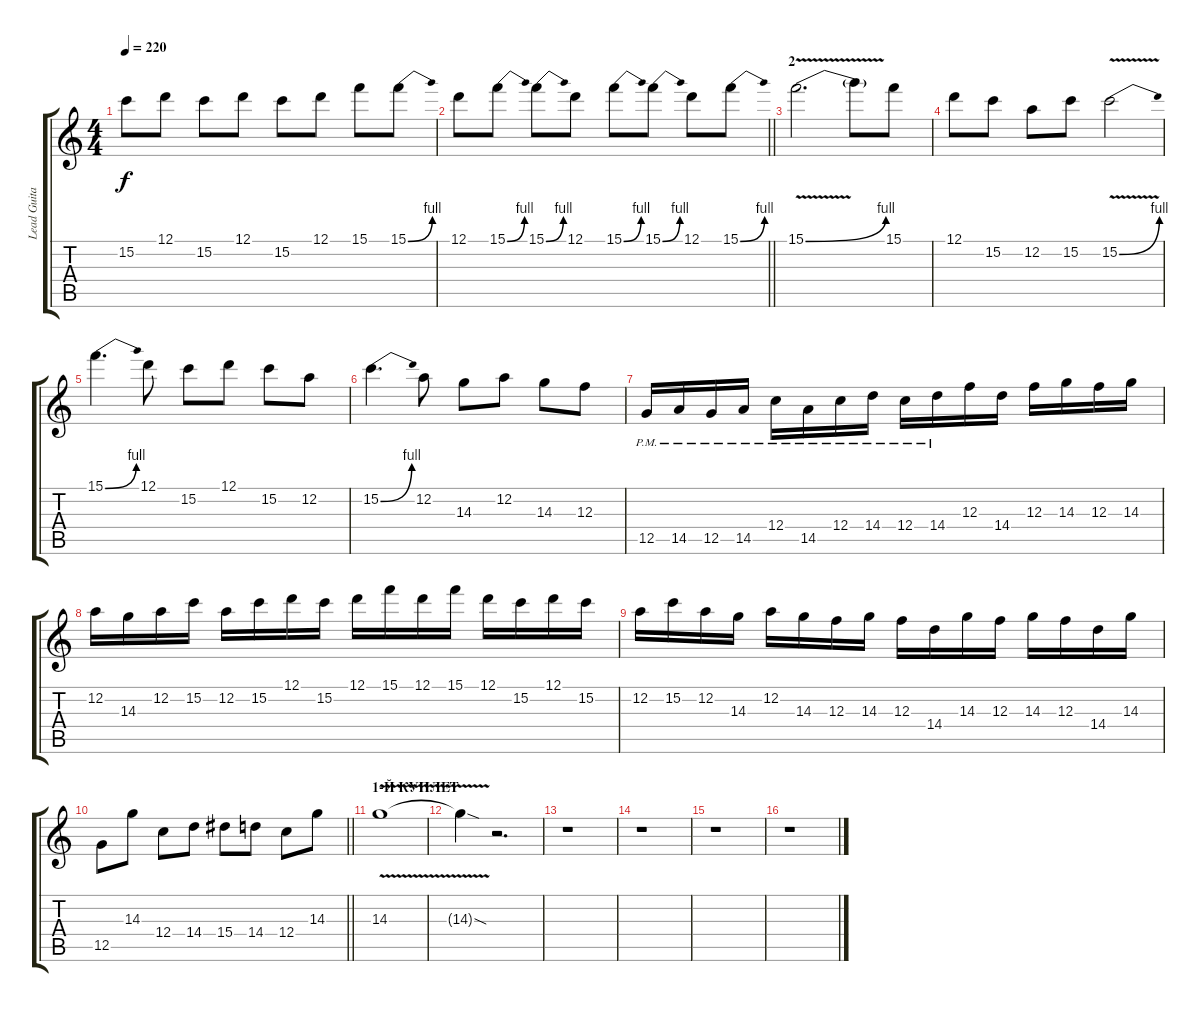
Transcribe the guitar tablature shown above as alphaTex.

\track ("Lead Guitar" "Lead Guita") {instrument distortionguitar}
\staff {score tabs}
\tuning (D4 A3 F3 C3 G2 D2) {hide}
\ts (4 4)
\tempo 220
\clef g2
\ks c
15.2.8{dy f} 12.1.8 15.2.8 12.1.8 15.2.8 12.1.8 15.1.8 15.1{be (bend 0 0 60 4)}.8 |
\barLineRight lightlight
12.1.8 15.1{be (bend 0 0 60 4)}.8 15.1{be (bend 0 0 60 4)}.8 12.1.8 15.1{be (bend 0 0 60 4)}.8 15.1{be (bend 0 0 60 4)}.8 12.1.8 15.1{be (bend 0 0 60 4)}.8 |
\section ("" "2")
15.1{be (bend 0 0 60 4) v}.2{d} 15.1{t}.8 15.1.8 |
12.1.8 15.2.8 12.2.8 15.2.8 15.2{be (bend 0 0 60 4) v}.2 |
15.1{be (bend 0 0 60 4)}.4{d} 12.1.8 15.2.8 12.1.8 15.2.8 12.2.8 |
15.2{be (bend 0 0 60 4)}.4{d} 12.2.8 14.3.8 12.2.8 14.3.8 12.3.8 |
12.5{pm}.16 14.5{pm}.16 12.5{pm}.16 14.5{pm}.16 12.4{pm}.16 14.5{pm}.16 12.4{pm}.16 14.4{pm}.16 12.4{pm}.16 14.4{pm}.16 12.3.16 14.4.16 12.3.16 14.3.16 12.3.16 14.3.16 |
12.2.16 14.3.16 12.2.16 15.2.16 12.2.16 15.2.16 12.1.16 15.2.16 12.1.16 15.1.16 12.1.16 15.1.16 12.1.16 15.2.16 12.1.16 15.2.16 |
12.2.16 15.2.16 12.2.16 14.3.16 12.2.16 14.3.16 12.3.16 14.3.16 12.3.16 14.4.16 14.3.16 12.3.16 14.3.16 12.3.16 14.4.16 14.3.16 |
\barLineRight lightlight
12.5.8 14.3.8 12.4.8 14.4.8 15.4.8 14.4.8 12.4.8 14.3.8 |
\section ("" "1-Й КУПЛЕТ")
14.3{v}.1 |
14.3{sod t}.4 r.2{d} |
r.1 |
r.1 |
r.1 |
r.1
